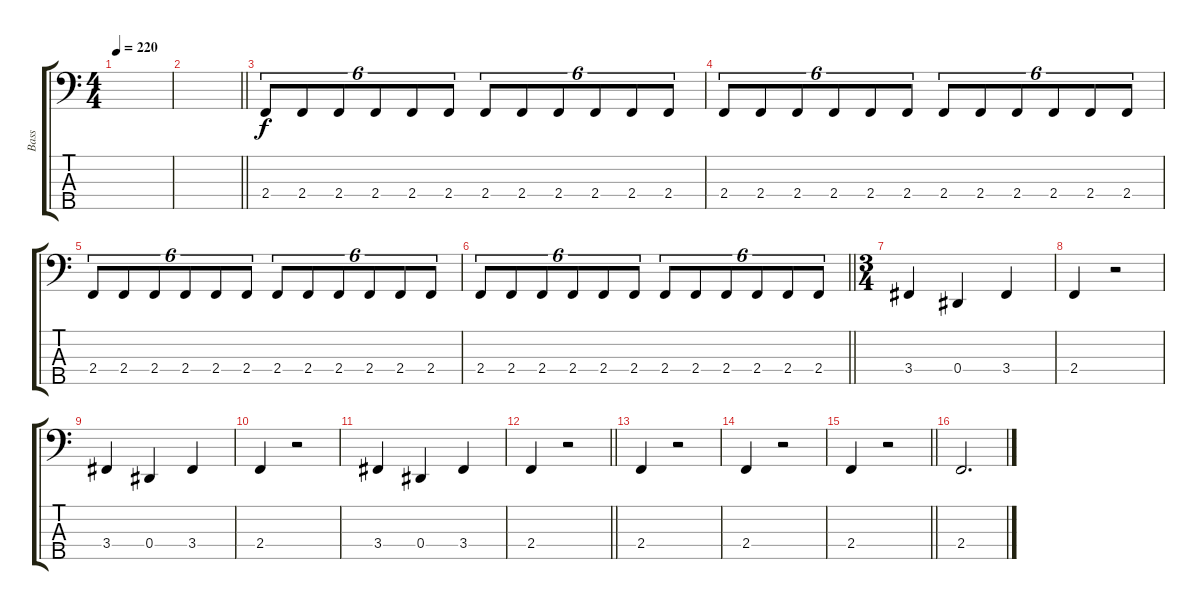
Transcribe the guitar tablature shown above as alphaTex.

\track ("Bass" "Bass") {instrument electricbassfinger}
\staff {score tabs}
\tuning (Gb2 Eb2 Ab1 Eb1 Bb0) {hide}
\ts (4 4)
\section ("" "")
\tempo 220
\clef f4
\ks c
|
\barLineRight lightlight
|
\section ("" "")
2.4.8{tu (6 4)} 2.4.8{tu (6 4)} 2.4.8{tu (6 4)} 2.4.8{tu (6 4)} 2.4.8{tu (6 4)} 2.4.8{tu (6 4)} 2.4.8{tu (6 4)} 2.4.8{tu (6 4)} 2.4.8{tu (6 4)} 2.4.8{tu (6 4)} 2.4.8{tu (6 4)} 2.4.8{tu (6 4)} |
2.4.8{tu (6 4)} 2.4.8{tu (6 4)} 2.4.8{tu (6 4)} 2.4.8{tu (6 4)} 2.4.8{tu (6 4)} 2.4.8{tu (6 4)} 2.4.8{tu (6 4)} 2.4.8{tu (6 4)} 2.4.8{tu (6 4)} 2.4.8{tu (6 4)} 2.4.8{tu (6 4)} 2.4.8{tu (6 4)} |
2.4.8{tu (6 4)} 2.4.8{tu (6 4)} 2.4.8{tu (6 4)} 2.4.8{tu (6 4)} 2.4.8{tu (6 4)} 2.4.8{tu (6 4)} 2.4.8{tu (6 4)} 2.4.8{tu (6 4)} 2.4.8{tu (6 4)} 2.4.8{tu (6 4)} 2.4.8{tu (6 4)} 2.4.8{tu (6 4)} |
\barLineRight lightlight
2.4.8{tu (6 4)} 2.4.8{tu (6 4)} 2.4.8{tu (6 4)} 2.4.8{tu (6 4)} 2.4.8{tu (6 4)} 2.4.8{tu (6 4)} 2.4.8{tu (6 4)} 2.4.8{tu (6 4)} 2.4.8{tu (6 4)} 2.4.8{tu (6 4)} 2.4.8{tu (6 4)} 2.4.8{tu (6 4)} |
\ts (3 4)
\section ("" "")
3.4.4 0.4.4 3.4.4 |
2.4.4 r.2 |
3.4.4 0.4.4 3.4.4 |
2.4.4 r.2 |
3.4.4 0.4.4 3.4.4 |
\barLineRight lightlight
2.4.4 r.2 |
\section ("" "")
2.4.4 r.2 |
2.4.4 r.2 |
\barLineRight lightlight
2.4.4 r.2 |
\section ("" "")
2.4.2{d}
